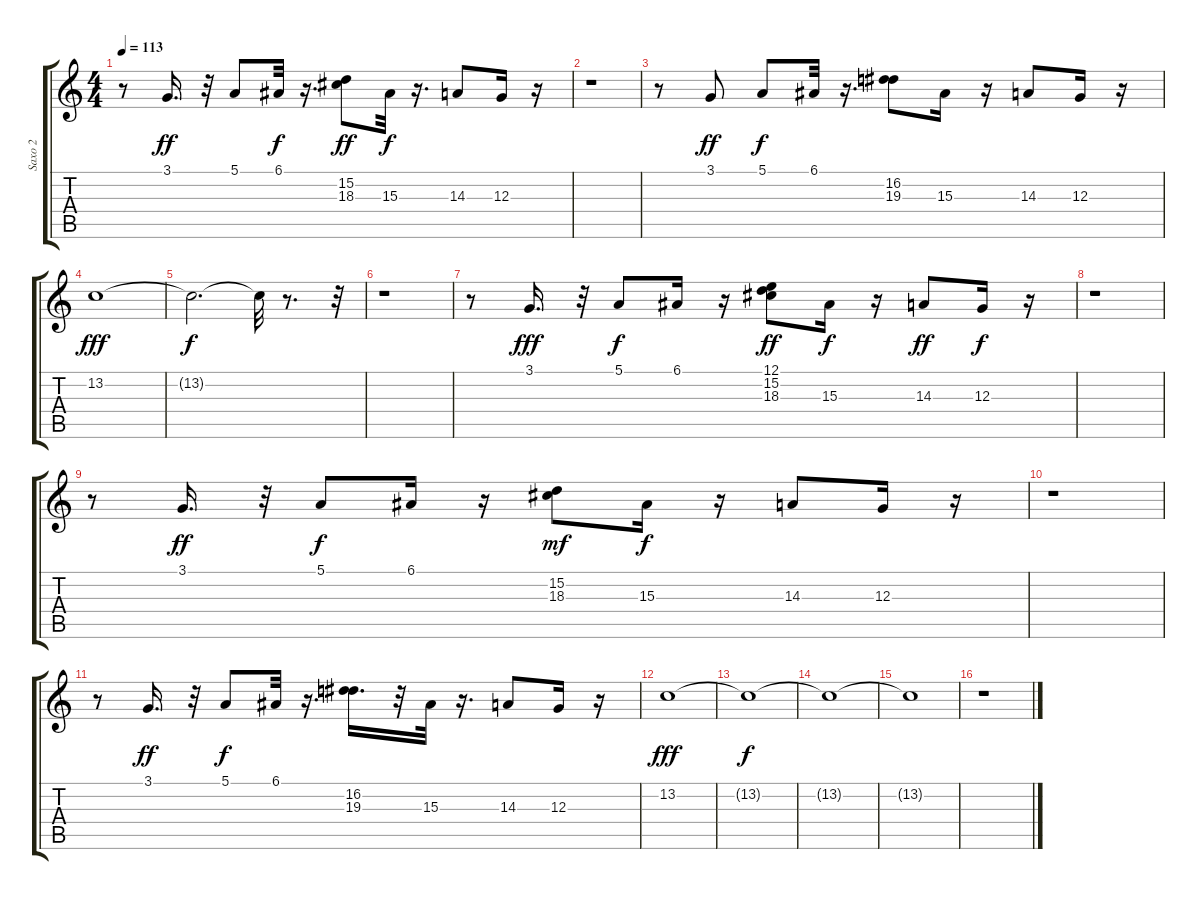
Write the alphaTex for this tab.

\track ("Saxo 2" "Saxo 2") {instrument altosax}
\staff {score tabs}
\tuning (E4 B3 G3 D3 A2 E2) {hide}
\ts (4 4)
\tempo 113
\clef g2
\ks c
r.8{dy f} 3.1.16{d dy ff} r.32 5.1.8 6.1.32{dy f} r.16{d} (15.2 18.3).8{dy ff} 15.3.32{dy f} r.16{d} 14.3.8 12.3.16 r.16 |
r.1 |
r.8 3.1.8{dy ff} 5.1.8{dy f} 6.1.32 r.16{d} (16.2 19.3).8 15.3.16 r.16 14.3.8 12.3.16 r.16 |
13.2.1{dy fff volume 0} |
13.2{t}.2{d dy f} 13.2{t}.32 r.8{d} r.32 |
r.1 |
r.8 3.1.16{d dy fff volume 12} r.32 5.1.8{dy f} 6.1.16 r.16 (12.1 15.2 18.3).8{dy ff} 15.3.16{dy f} r.16 14.3.8{dy ff} 12.3.16{dy f} r.16 |
r.1 |
r.8 3.1.16{d dy ff} r.32 5.1.8{dy f} 6.1.16 r.16 (15.2 18.3).8{dy mf} 15.3.16{dy f} r.16 14.3.8 12.3.16 r.16 |
r.1 |
r.8 3.1.16{d dy ff} r.32 5.1.8{dy f} 6.1.32 r.16{d} (16.2 19.3).16{d} r.32 15.3.32 r.16{d} 14.3.8 12.3.16 r.16 |
13.2.1{dy fff volume 0} |
13.2{t}.1{dy f} |
13.2{t}.1 |
13.2{t}.1 |
r.1
